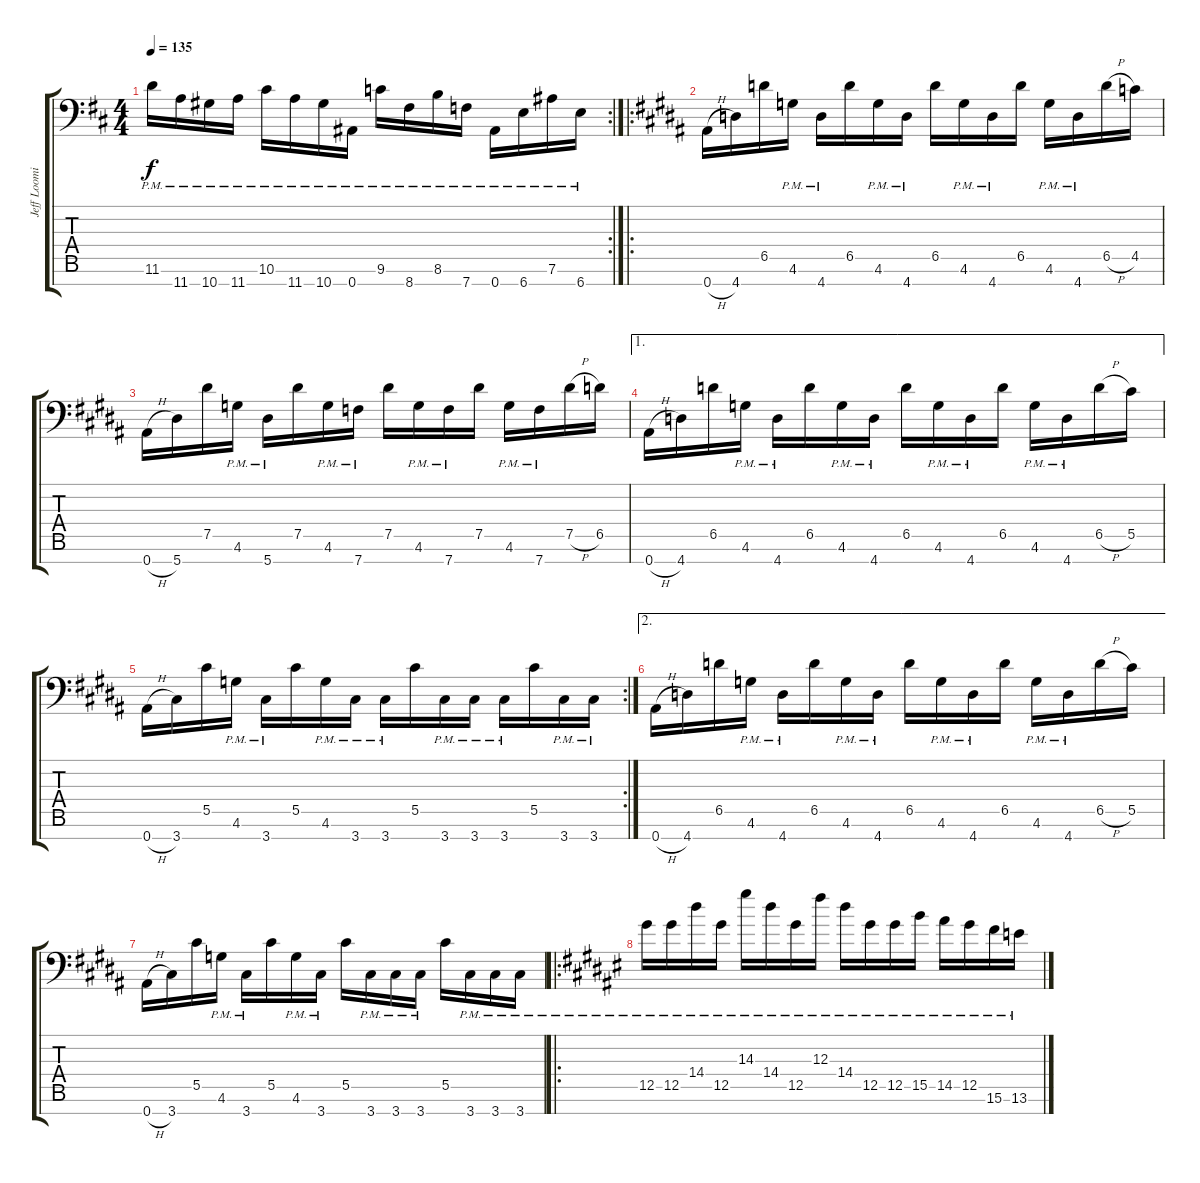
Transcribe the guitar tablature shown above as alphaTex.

\track ("Jeff Loomis" "Jeff Loomi") {instrument distortionguitar}
\staff {score tabs}
\tuning (Eb4 Bb3 Gb3 Db3 Ab2 Eb2 Bb1) {hide}
\rc 2
\ts (4 4)
\tempo 135
\clef f4
\ks d
11.6{pm}.16{dy f} 11.7{pm}.16 10.7{pm}.16 11.7{pm}.16 10.6{pm}.16 11.7{pm}.16 10.7{pm}.16 0.7{pm}.16 9.6{pm}.16 8.7{pm}.16 8.6{pm}.16 7.7{pm}.16 0.7{pm}.16 6.7{pm}.16 7.6{pm}.16 6.7{pm}.16 |
\ro
\ks b
0.7{h}.16 4.7.16 6.5.16 4.6{pm}.16 4.7{pm}.16 6.5.16 4.6{pm}.16 4.7{pm}.16 6.5.16 4.6{pm}.16 4.7{pm}.16 6.5.16 4.6{pm}.16 4.7{pm}.16 6.5{h}.16 4.5.16 |
0.7{h}.16 5.7.16 7.5.16 4.6{pm}.16 5.7{pm}.16 7.5.16 4.6{pm}.16 7.7{pm}.16 7.5.16 4.6{pm}.16 7.7{pm}.16 7.5.16 4.6{pm}.16 7.7{pm}.16 7.5{h}.16 6.5.16 |
\ae 1
0.7{h}.16 4.7.16 6.5.16 4.6{pm}.16 4.7{pm}.16 6.5.16 4.6{pm}.16 4.7{pm}.16 6.5.16 4.6{pm}.16 4.7{pm}.16 6.5.16 4.6{pm}.16 4.7{pm}.16 6.5{h}.16 5.5.16 |
\rc 2
0.7{h}.16 3.7.16 5.5.16 4.6{pm}.16 3.7{pm}.16 5.5.16 4.6{pm}.16 3.7{pm}.16 3.7{pm}.16 5.5.16 3.7{pm}.16 3.7{pm}.16 3.7{pm}.16 5.5.16 3.7{pm}.16 3.7{pm}.16 |
\ae 2
0.7{h}.16 4.7.16 6.5.16 4.6{pm}.16 4.7{pm}.16 6.5.16 4.6{pm}.16 4.7{pm}.16 6.5.16 4.6{pm}.16 4.7{pm}.16 6.5.16 4.6{pm}.16 4.7{pm}.16 6.5{h}.16 5.5.16 |
0.7{h}.16 3.7.16 5.5.16 4.6{pm}.16 3.7{pm}.16 5.5.16 4.6{pm}.16 3.7{pm}.16 5.5.16 3.7{pm}.16 3.7{pm}.16 3.7{pm}.16 5.5.16 3.7{pm}.16 3.7{pm}.16 3.7{pm}.16 |
\ro
\ks f#
12.5{pm}.16 12.5{pm}.16 14.4{pm}.16 12.5{pm}.16 14.3{pm}.16 14.4{pm}.16 12.5{pm}.16 12.3{pm}.16 14.4{pm}.16 12.5{pm}.16 12.5{pm}.16 15.5{pm}.16 14.5{pm}.16 12.5{pm}.16 15.6{pm}.16 13.6{pm}.16
